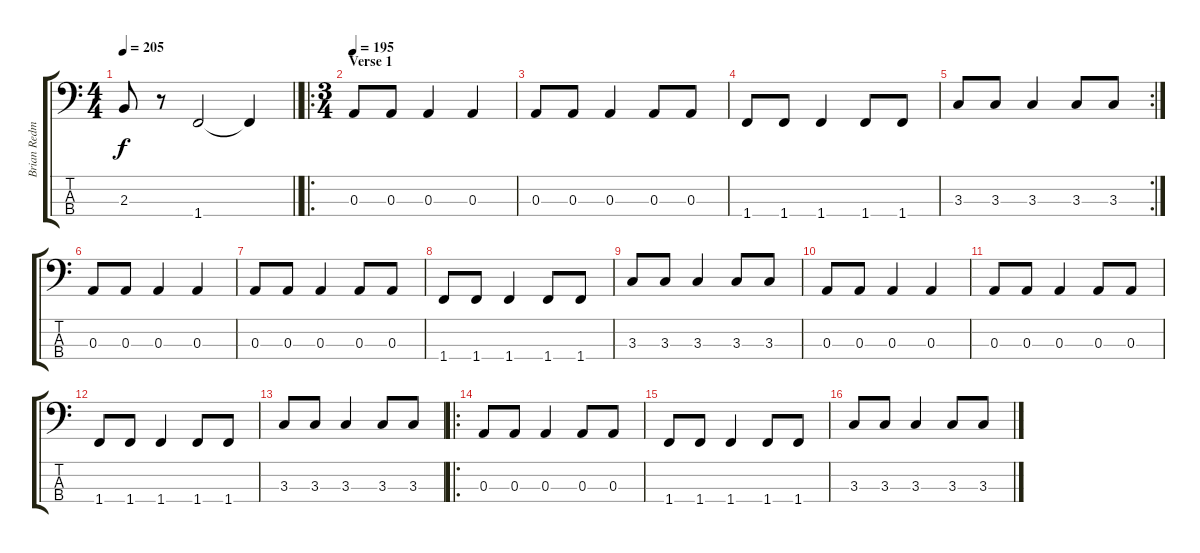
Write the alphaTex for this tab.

\track ("Brian Redman" "Brian Redm") {instrument electricbassfinger}
\staff {score tabs}
\tuning (G2 D2 A1 E1) {hide}
\ts (4 4)
\tempo 205
\clef f4
\barLineRight lightlight
\ks c
2.3.8{dy f} r.8 1.4.2 1.4{t}.4 |
\ro
\ts (3 4)
\section ("" "Verse 1")
\tempo 195
0.3.8 0.3.8 0.3.4 0.3.4 |
0.3.8 0.3.8 0.3.4 0.3.8 0.3.8 |
1.4.8 1.4.8 1.4.4 1.4.8 1.4.8 |
\rc 2
3.3.8 3.3.8 3.3.4 3.3.8 3.3.8 |
0.3.8 0.3.8 0.3.4 0.3.4 |
0.3.8 0.3.8 0.3.4 0.3.8 0.3.8 |
1.4.8 1.4.8 1.4.4 1.4.8 1.4.8 |
3.3.8 3.3.8 3.3.4 3.3.8 3.3.8 |
0.3.8 0.3.8 0.3.4 0.3.4 |
0.3.8 0.3.8 0.3.4 0.3.8 0.3.8 |
1.4.8 1.4.8 1.4.4 1.4.8 1.4.8 |
3.3.8 3.3.8 3.3.4 3.3.8 3.3.8 |
\ro
0.3.8 0.3.8 0.3.4 0.3.8 0.3.8 |
1.4.8 1.4.8 1.4.4 1.4.8 1.4.8 |
3.3.8 3.3.8 3.3.4 3.3.8 3.3.8
